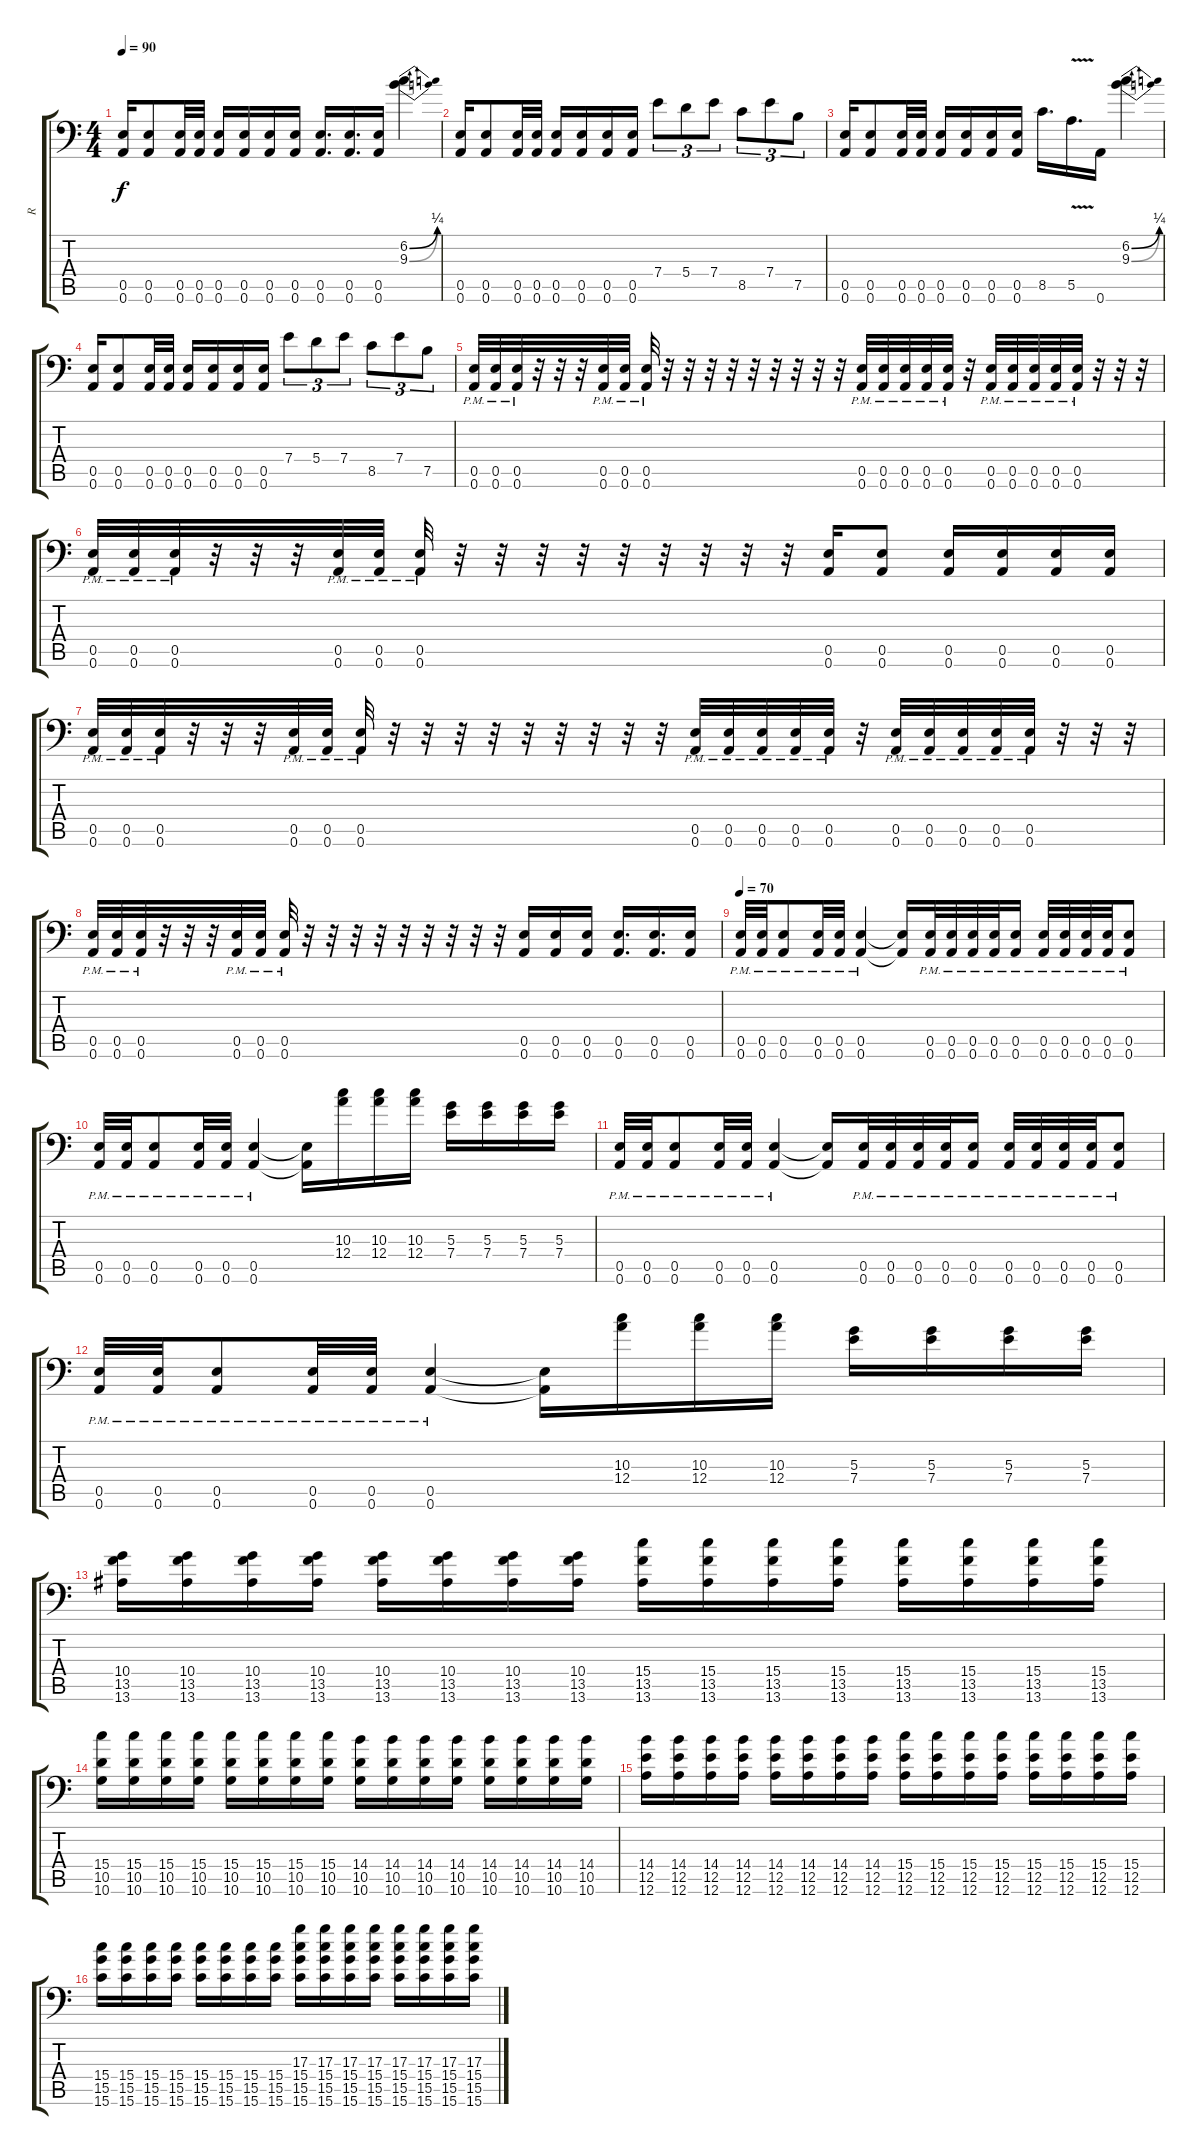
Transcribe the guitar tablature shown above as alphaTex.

\track ("R" "R") {instrument distortionguitar}
\staff {score tabs}
\tuning (B3 Gb3 D3 A2 E2 A1) {hide}
\ts (4 4)
\tempo 90
\clef f4
\ks c
(0.5 0.6).16{dy f} (0.5 0.6).8 (0.5 0.6).32 (0.5 0.6).32 (0.5 0.6).16 (0.5 0.6).16 (0.5 0.6).16 (0.5 0.6).16 (0.5 0.6).16{d} (0.5 0.6).16{d} (0.5 0.6).16 (6.2{be (bend 0 0 60 1)} 9.3{be (bend 0 0 60 1)}).4 |
(0.5 0.6).16 (0.5 0.6).8 (0.5 0.6).32 (0.5 0.6).32 (0.5 0.6).16 (0.5 0.6).16 (0.5 0.6).16 (0.5 0.6).16 7.4.8{tu (3 2)} 5.4.8{tu (3 2)} 7.4.8{tu (3 2)} 8.5.8{tu (3 2)} 7.4.8{tu (3 2)} 7.5.8{tu (3 2)} |
(0.5 0.6).16 (0.5 0.6).8 (0.5 0.6).32 (0.5 0.6).32 (0.5 0.6).16 (0.5 0.6).16 (0.5 0.6).16 (0.5 0.6).16 8.5.16{d} 5.5{v}.16{d} 0.6.16 (6.2{be (bend 0 0 60 1)} 9.3{be (bend 0 0 60 1)}).4 |
(0.5 0.6).16 (0.5 0.6).8 (0.5 0.6).32 (0.5 0.6).32 (0.5 0.6).16 (0.5 0.6).16 (0.5 0.6).16 (0.5 0.6).16 7.4.8{tu (3 2)} 5.4.8{tu (3 2)} 7.4.8{tu (3 2)} 8.5.8{tu (3 2)} 7.4.8{tu (3 2)} 7.5.8{tu (3 2)} |
(0.5{pm} 0.6{pm}).32 (0.5{pm} 0.6{pm}).32 (0.5{pm} 0.6{pm}).32 r.32 r.32 r.32 (0.5{pm} 0.6{pm}).32 (0.5{pm} 0.6{pm}).32 (0.5{pm} 0.6{pm}).32 r.32 r.32 r.32 r.32 r.32 r.32 r.32 r.32 r.32 (0.5{pm} 0.6{pm}).32 (0.5{pm} 0.6{pm}).32 (0.5{pm} 0.6{pm}).32 (0.5{pm} 0.6{pm}).32 (0.5{pm} 0.6{pm}).32 r.32 (0.5{pm} 0.6{pm}).32 (0.5{pm} 0.6{pm}).32 (0.5{pm} 0.6{pm}).32 (0.5{pm} 0.6{pm}).32 (0.5{pm} 0.6{pm}).32 r.32 r.32 r.32 |
(0.5{pm} 0.6{pm}).32 (0.5{pm} 0.6{pm}).32 (0.5{pm} 0.6{pm}).32 r.32 r.32 r.32 (0.5{pm} 0.6{pm}).32 (0.5{pm} 0.6{pm}).32 (0.5{pm} 0.6{pm}).32 r.32 r.32 r.32 r.32 r.32 r.32 r.32 r.32 r.32 (0.5 0.6).16 (0.5 0.6).8 (0.5 0.6).16 (0.5 0.6).16 (0.5 0.6).16 (0.5 0.6).16 |
(0.5{pm} 0.6{pm}).32 (0.5{pm} 0.6{pm}).32 (0.5{pm} 0.6{pm}).32 r.32 r.32 r.32 (0.5{pm} 0.6{pm}).32 (0.5{pm} 0.6{pm}).32 (0.5{pm} 0.6{pm}).32 r.32 r.32 r.32 r.32 r.32 r.32 r.32 r.32 r.32 (0.5{pm} 0.6{pm}).32 (0.5{pm} 0.6{pm}).32 (0.5{pm} 0.6{pm}).32 (0.5{pm} 0.6{pm}).32 (0.5{pm} 0.6{pm}).32 r.32 (0.5{pm} 0.6{pm}).32 (0.5{pm} 0.6{pm}).32 (0.5{pm} 0.6{pm}).32 (0.5{pm} 0.6{pm}).32 (0.5{pm} 0.6{pm}).32 r.32 r.32 r.32 |
(0.5{pm} 0.6{pm}).32 (0.5{pm} 0.6{pm}).32 (0.5{pm} 0.6{pm}).32 r.32 r.32 r.32 (0.5{pm} 0.6{pm}).32 (0.5{pm} 0.6{pm}).32 (0.5{pm} 0.6{pm}).32 r.32 r.32 r.32 r.32 r.32 r.32 r.32 r.32 r.32 (0.5 0.6).16 (0.5 0.6).16 (0.5 0.6).16 (0.5 0.6).16{d} (0.5 0.6).16{d} (0.5 0.6).16 |
\tempo 70
(0.5{pm} 0.6{pm}).32 (0.5{pm} 0.6{pm}).32 (0.5{pm} 0.6{pm}).8 (0.5{pm} 0.6{pm}).32 (0.5{pm} 0.6{pm}).32 (0.5{pm} 0.6{pm}).4 (0.5{t} 0.6{t}).16 (0.5{pm} 0.6{pm}).32 (0.5{pm} 0.6{pm}).32 (0.5{pm} 0.6{pm}).32 (0.5{pm} 0.6{pm}).32 (0.5{pm} 0.6{pm}).16 (0.5{pm} 0.6{pm}).32 (0.5{pm} 0.6{pm}).32 (0.5{pm} 0.6{pm}).32 (0.5{pm} 0.6{pm}).32 (0.5{pm} 0.6{pm}).8 |
(0.5{pm} 0.6{pm}).32 (0.5{pm} 0.6{pm}).32 (0.5{pm} 0.6{pm}).8 (0.5{pm} 0.6{pm}).32 (0.5{pm} 0.6{pm}).32 (0.5{pm} 0.6{pm}).4 (0.5{t} 0.6{t}).16 (10.3 12.4).16 (10.3 12.4).16 (10.3 12.4).16 (5.3 7.4).16 (5.3 7.4).16 (5.3 7.4).16 (5.3 7.4).16 |
(0.5{pm} 0.6{pm}).32 (0.5{pm} 0.6{pm}).32 (0.5{pm} 0.6{pm}).8 (0.5{pm} 0.6{pm}).32 (0.5{pm} 0.6{pm}).32 (0.5{pm} 0.6{pm}).4 (0.5{t} 0.6{t}).16 (0.5{pm} 0.6{pm}).32 (0.5{pm} 0.6{pm}).32 (0.5{pm} 0.6{pm}).32 (0.5{pm} 0.6{pm}).32 (0.5{pm} 0.6{pm}).16 (0.5{pm} 0.6{pm}).32 (0.5{pm} 0.6{pm}).32 (0.5{pm} 0.6{pm}).32 (0.5{pm} 0.6{pm}).32 (0.5{pm} 0.6{pm}).8 |
(0.5{pm} 0.6{pm}).32 (0.5{pm} 0.6{pm}).32 (0.5{pm} 0.6{pm}).8 (0.5{pm} 0.6{pm}).32 (0.5{pm} 0.6{pm}).32 (0.5{pm} 0.6{pm}).4 (0.5{t} 0.6{t}).16 (10.3 12.4).16 (10.3 12.4).16 (10.3 12.4).16 (5.3 7.4).16 (5.3 7.4).16 (5.3 7.4).16 (5.3 7.4).16 |
(10.4 13.5 13.6).16 (10.4 13.5 13.6).16 (10.4 13.5 13.6).16 (10.4 13.5 13.6).16 (10.4 13.5 13.6).16 (10.4 13.5 13.6).16 (10.4 13.5 13.6).16 (10.4 13.5 13.6).16 (15.4 13.5 13.6).16 (15.4 13.5 13.6).16 (15.4 13.5 13.6).16 (15.4 13.5 13.6).16 (15.4 13.5 13.6).16 (15.4 13.5 13.6).16 (15.4 13.5 13.6).16 (15.4 13.5 13.6).16 |
(15.4 10.5 10.6).16 (15.4 10.5 10.6).16 (15.4 10.5 10.6).16 (15.4 10.5 10.6).16 (15.4 10.5 10.6).16 (15.4 10.5 10.6).16 (15.4 10.5 10.6).16 (15.4 10.5 10.6).16 (14.4 10.5 10.6).16 (14.4 10.5 10.6).16 (14.4 10.5 10.6).16 (14.4 10.5 10.6).16 (14.4 10.5 10.6).16 (14.4 10.5 10.6).16 (14.4 10.5 10.6).16 (14.4 10.5 10.6).16 |
(14.4 12.5 12.6).16 (14.4 12.5 12.6).16 (14.4 12.5 12.6).16 (14.4 12.5 12.6).16 (14.4 12.5 12.6).16 (14.4 12.5 12.6).16 (14.4 12.5 12.6).16 (14.4 12.5 12.6).16 (15.4 12.5 12.6).16 (15.4 12.5 12.6).16 (15.4 12.5 12.6).16 (15.4 12.5 12.6).16 (15.4 12.5 12.6).16 (15.4 12.5 12.6).16 (15.4 12.5 12.6).16 (15.4 12.5 12.6).16 |
(15.4 15.5 15.6).16 (15.4 15.5 15.6).16 (15.4 15.5 15.6).16 (15.4 15.5 15.6).16 (15.4 15.5 15.6).16 (15.4 15.5 15.6).16 (15.4 15.5 15.6).16 (15.4 15.5 15.6).16 (17.3 15.4 15.5 15.6).16 (17.3 15.4 15.5 15.6).16 (17.3 15.4 15.5 15.6).16 (17.3 15.4 15.5 15.6).16 (17.3 15.4 15.5 15.6).16 (17.3 15.4 15.5 15.6).16 (17.3 15.4 15.5 15.6).16 (17.3 15.4 15.5 15.6).16
